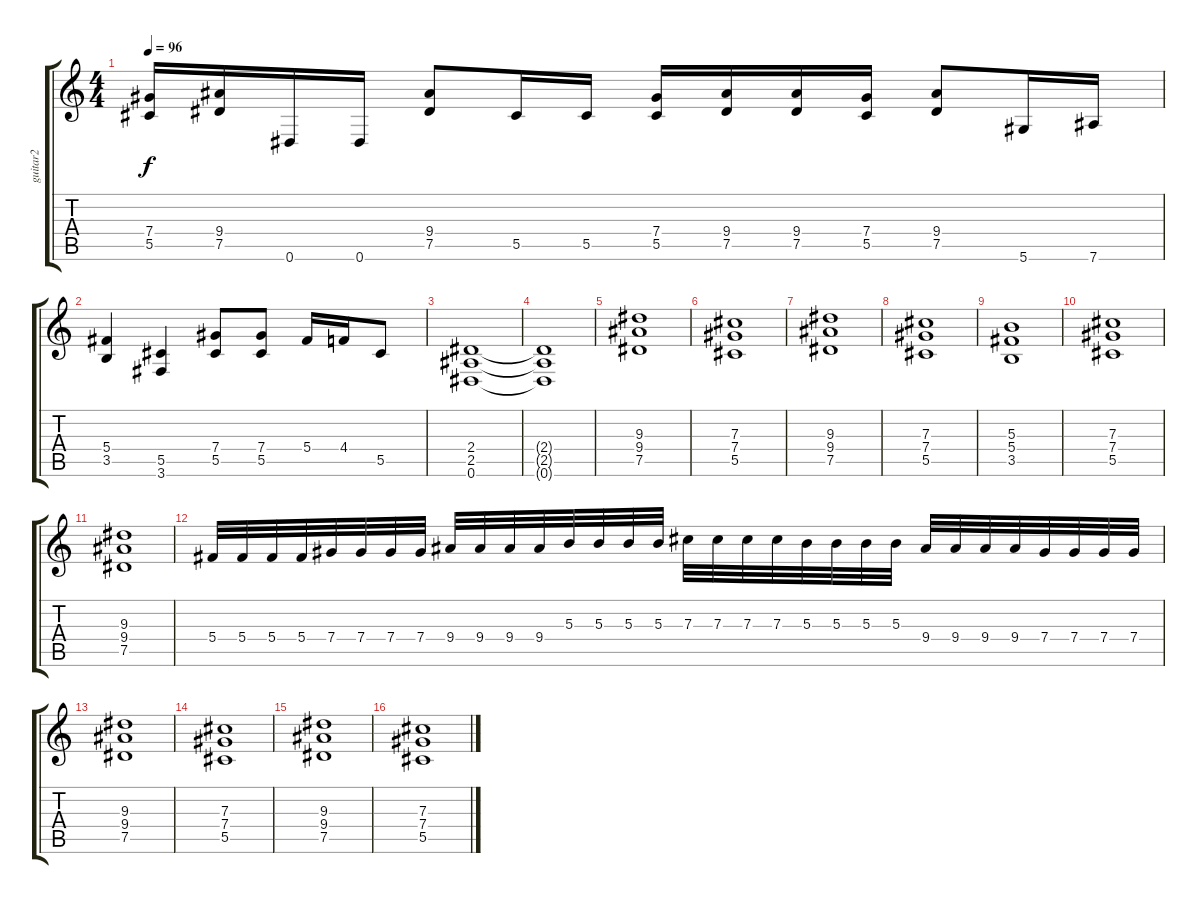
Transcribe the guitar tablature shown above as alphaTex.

\track ("guitar2" "guitar2") {instrument overdrivenguitar}
\staff {score tabs}
\tuning (Eb4 Bb3 Gb3 Db3 Ab2 Eb2) {hide}
\ts (4 4)
\tempo 96
\clef g2
\ks c
(7.4 5.5).16{dy f} (9.4 7.5).16 0.6.16 0.6.16 (9.4 7.5).8 5.5.16 5.5.16 (7.4 5.5).16 (9.4 7.5).16 (9.4 7.5).16 (7.4 5.5).16 (9.4 7.5).8 5.6.16 7.6.16 |
(5.4 3.5).4 (5.5 3.6).4 (7.4 5.5).8 (7.4 5.5).8 5.4.16 4.4.16 5.5.8 |
(2.4 2.5 0.6).1 |
(2.4{t} 2.5{t} 0.6{t}).1 |
(9.3 9.4 7.5).1 |
(7.3 7.4 5.5).1 |
(9.3 9.4 7.5).1 |
(7.3 7.4 5.5).1 |
(5.3 5.4 3.5).1 |
(7.3 7.4 5.5).1 |
(9.3 9.4 7.5).1 |
5.4.32 5.4.32 5.4.32 5.4.32 7.4.32 7.4.32 7.4.32 7.4.32 9.4.32 9.4.32 9.4.32 9.4.32 5.3.32 5.3.32 5.3.32 5.3.32 7.3.32 7.3.32 7.3.32 7.3.32 5.3.32 5.3.32 5.3.32 5.3.32 9.4.32 9.4.32 9.4.32 9.4.32 7.4.32 7.4.32 7.4.32 7.4.32 |
(9.3 9.4 7.5).1 |
(7.3 7.4 5.5).1 |
(9.3 9.4 7.5).1 |
(7.3 7.4 5.5).1
